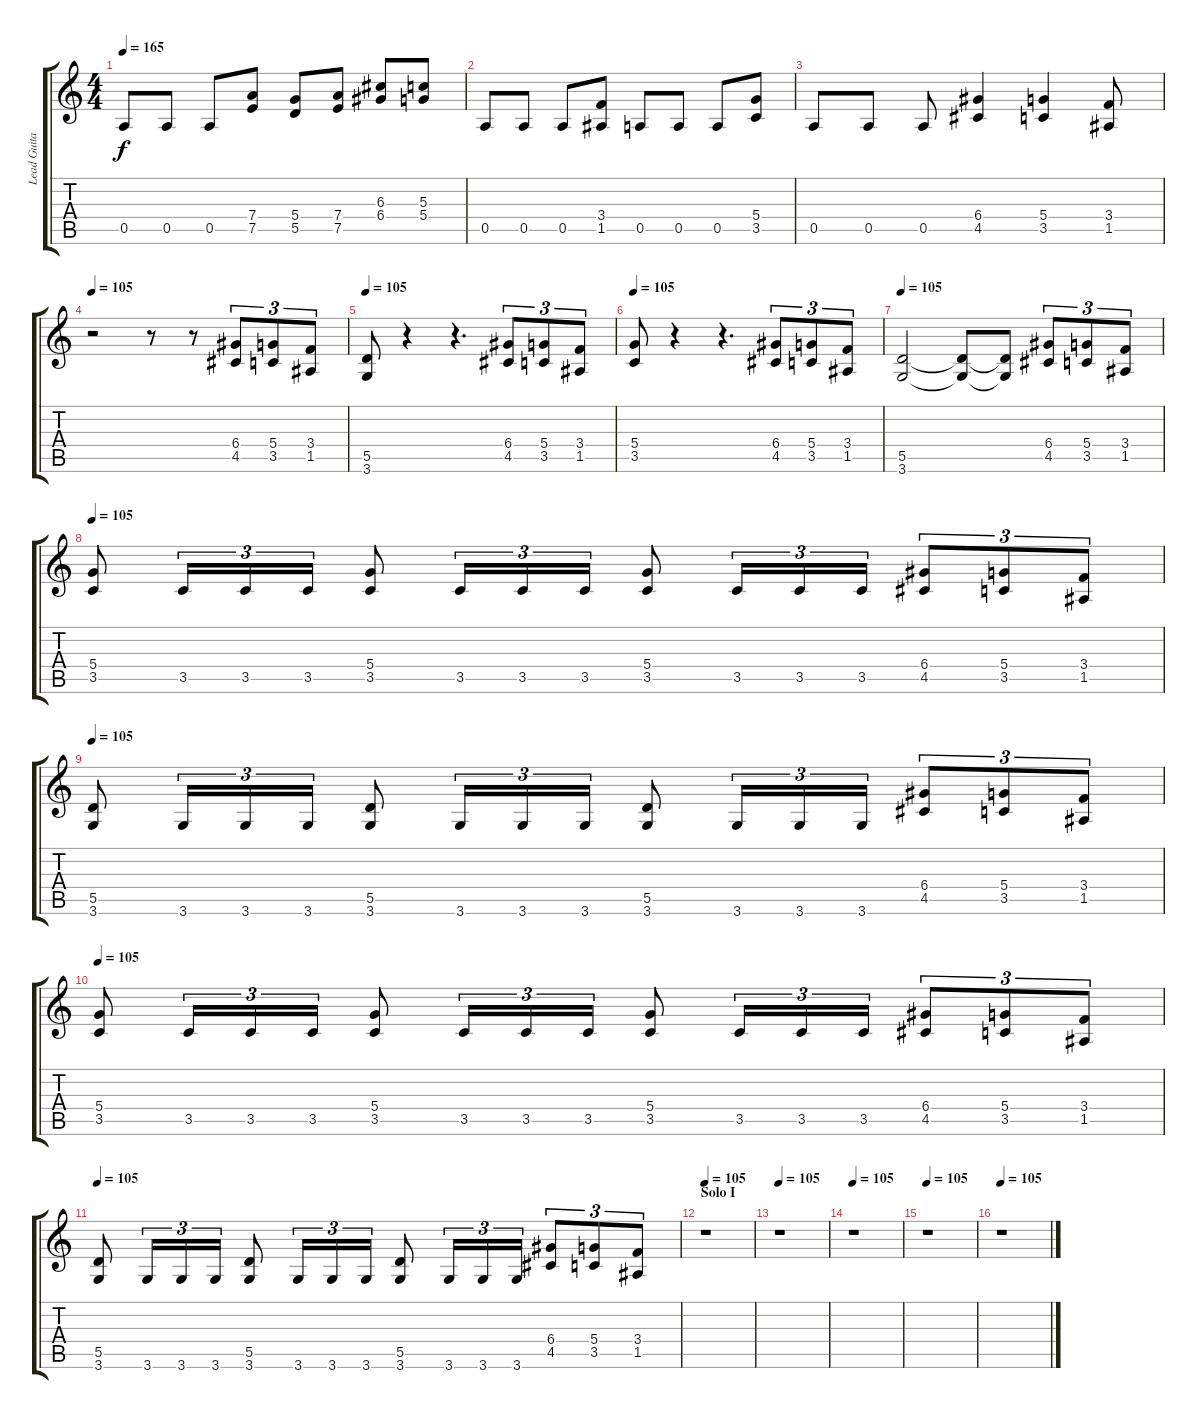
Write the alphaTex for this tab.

\track ("Lead Guitar" "Lead Guita") {instrument distortionguitar}
\staff {score tabs}
\tuning (E4 B3 G3 D3 A2 E2) {hide}
\ts (4 4)
\tempo 165
\clef g2
\ks c
0.5.8{dy f} 0.5.8 0.5.8 (7.4 7.5).8 (5.4 5.5).8 (7.4 7.5).8 (6.3 6.4).8 (5.3 5.4).8 |
0.5.8 0.5.8 0.5.8 (3.4 1.5).8 0.5.8 0.5.8 0.5.8 (5.4 3.5).8 |
0.5.8 0.5.8 0.5.8 (6.4 4.5).4 (5.4 3.5).4 (3.4 1.5).8 |
\tempo 105
r.2 r.8 r.8 (6.4 4.5).8{tu (3 2)} (5.4 3.5).8{tu (3 2)} (3.4 1.5).8{tu (3 2)} |
\tempo 105
(5.5 3.6).8 r.4 r.4{d} (6.4 4.5).8{tu (3 2)} (5.4 3.5).8{tu (3 2)} (3.4 1.5).8{tu (3 2)} |
\tempo 105
(5.4 3.5).8 r.4 r.4{d} (6.4 4.5).8{tu (3 2)} (5.4 3.5).8{tu (3 2)} (3.4 1.5).8{tu (3 2)} |
\tempo 105
(5.5 3.6).2 (5.5{t} 3.6{t}).8 (5.5{t} 3.6{t}).8 (6.4 4.5).8{tu (3 2)} (5.4 3.5).8{tu (3 2)} (3.4 1.5).8{tu (3 2)} |
\tempo 105
(5.4 3.5).8 3.5.16{tu (3 2)} 3.5.16{tu (3 2)} 3.5.16{tu (3 2)} (5.4 3.5).8 3.5.16{tu (3 2)} 3.5.16{tu (3 2)} 3.5.16{tu (3 2)} (5.4 3.5).8 3.5.16{tu (3 2)} 3.5.16{tu (3 2)} 3.5.16{tu (3 2)} (6.4 4.5).8{tu (3 2)} (5.4 3.5).8{tu (3 2)} (3.4 1.5).8{tu (3 2)} |
\tempo 105
(5.5 3.6).8 3.6.16{tu (3 2)} 3.6.16{tu (3 2)} 3.6.16{tu (3 2)} (5.5 3.6).8 3.6.16{tu (3 2)} 3.6.16{tu (3 2)} 3.6.16{tu (3 2)} (5.5 3.6).8 3.6.16{tu (3 2)} 3.6.16{tu (3 2)} 3.6.16{tu (3 2)} (6.4 4.5).8{tu (3 2)} (5.4 3.5).8{tu (3 2)} (3.4 1.5).8{tu (3 2)} |
\tempo 105
(5.4 3.5).8 3.5.16{tu (3 2)} 3.5.16{tu (3 2)} 3.5.16{tu (3 2)} (5.4 3.5).8 3.5.16{tu (3 2)} 3.5.16{tu (3 2)} 3.5.16{tu (3 2)} (5.4 3.5).8 3.5.16{tu (3 2)} 3.5.16{tu (3 2)} 3.5.16{tu (3 2)} (6.4 4.5).8{tu (3 2)} (5.4 3.5).8{tu (3 2)} (3.4 1.5).8{tu (3 2)} |
\tempo 105
(5.5 3.6).8 3.6.16{tu (3 2)} 3.6.16{tu (3 2)} 3.6.16{tu (3 2)} (5.5 3.6).8 3.6.16{tu (3 2)} 3.6.16{tu (3 2)} 3.6.16{tu (3 2)} (5.5 3.6).8 3.6.16{tu (3 2)} 3.6.16{tu (3 2)} 3.6.16{tu (3 2)} (6.4 4.5).8{tu (3 2)} (5.4 3.5).8{tu (3 2)} (3.4 1.5).8{tu (3 2)} |
\section ("" "Solo I")
\tempo 105
r.1 |
\tempo 105
r.1 |
\tempo 105
r.1 |
\tempo 105
r.1 |
\tempo 105
r.1
